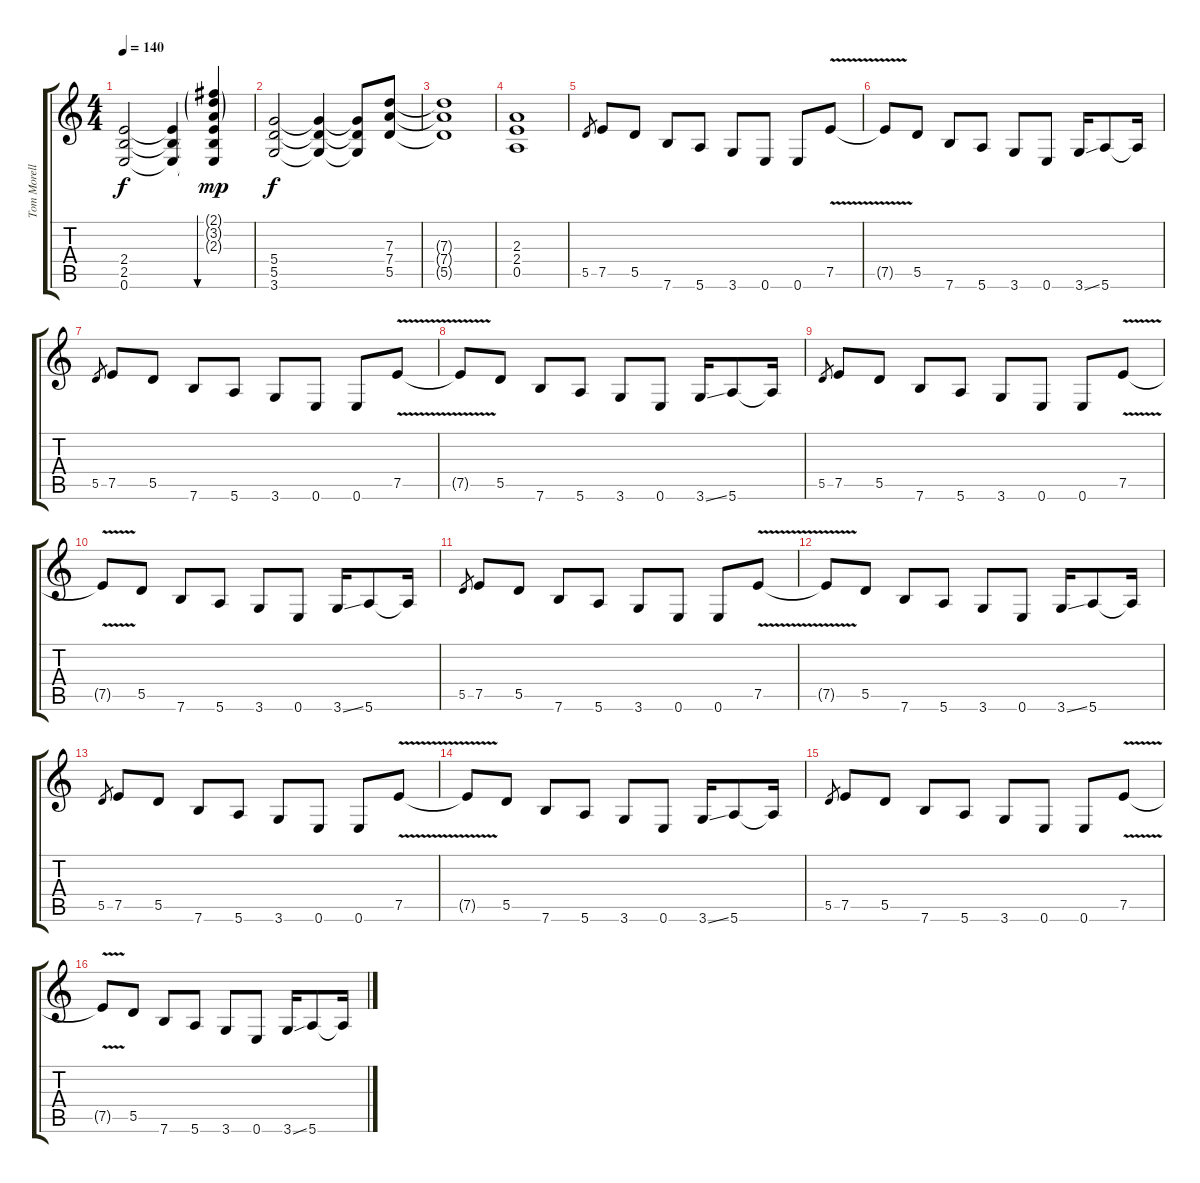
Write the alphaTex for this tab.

\track ("Tom Morello" "Tom Morell") {instrument distortionguitar}
\staff {score tabs}
\tuning (E4 B3 G3 D3 A2 E2) {hide}
\ts (4 4)
\tempo 140
\clef g2
\ks c
(2.4{t} 2.5{t} 0.6{t}).2{dy f} (2.4{t} 2.5{t} 0.6{t}).4 (2.1{g} 3.2{g} 2.3{g} 2.4{t} 2.5{t} 0.6{t}).4{bu 240 dy mp} |
(5.4 5.5 3.6).2{dy f} (5.4{t} 5.5{t} 3.6{t}).4 (5.4{t} 5.5{t} 3.6{t}).8 (7.3 7.4 5.5).8 |
(7.3{t} 7.4{t} 5.5{t}).1 |
(2.3 2.4 0.5).1 |
5.5.8{gr} 7.5.8 5.5.8 7.6.8 5.6.8 3.6.8 0.6.8 0.6.8 7.5{v}.8 |
7.5{t}.8 5.5.8 7.6.8 5.6.8 3.6.8 0.6.8 3.6{ss}.16 5.6.8 5.6{t}.16 |
5.5.8{gr} 7.5.8 5.5.8 7.6.8 5.6.8 3.6.8 0.6.8 0.6.8 7.5{v}.8 |
7.5{t}.8 5.5.8 7.6.8 5.6.8 3.6.8 0.6.8 3.6{ss}.16 5.6.8 5.6{t}.16 |
5.5.8{gr} 7.5.8 5.5.8 7.6.8 5.6.8 3.6.8 0.6.8 0.6.8 7.5{v}.8 |
7.5{t}.8 5.5.8 7.6.8 5.6.8 3.6.8 0.6.8 3.6{ss}.16 5.6.8 5.6{t}.16 |
5.5.8{gr} 7.5.8 5.5.8 7.6.8 5.6.8 3.6.8 0.6.8 0.6.8 7.5{v}.8 |
7.5{t}.8 5.5.8 7.6.8 5.6.8 3.6.8 0.6.8 3.6{ss}.16 5.6.8 5.6{t}.16 |
5.5.8{gr} 7.5.8 5.5.8 7.6.8 5.6.8 3.6.8 0.6.8 0.6.8 7.5{v}.8 |
7.5{t}.8 5.5.8 7.6.8 5.6.8 3.6.8 0.6.8 3.6{ss}.16 5.6.8 5.6{t}.16 |
5.5.8{gr} 7.5.8 5.5.8 7.6.8 5.6.8 3.6.8 0.6.8 0.6.8 7.5{v}.8 |
7.5{t}.8 5.5.8 7.6.8 5.6.8 3.6.8 0.6.8 3.6{ss}.16 5.6.8 5.6{t}.16
